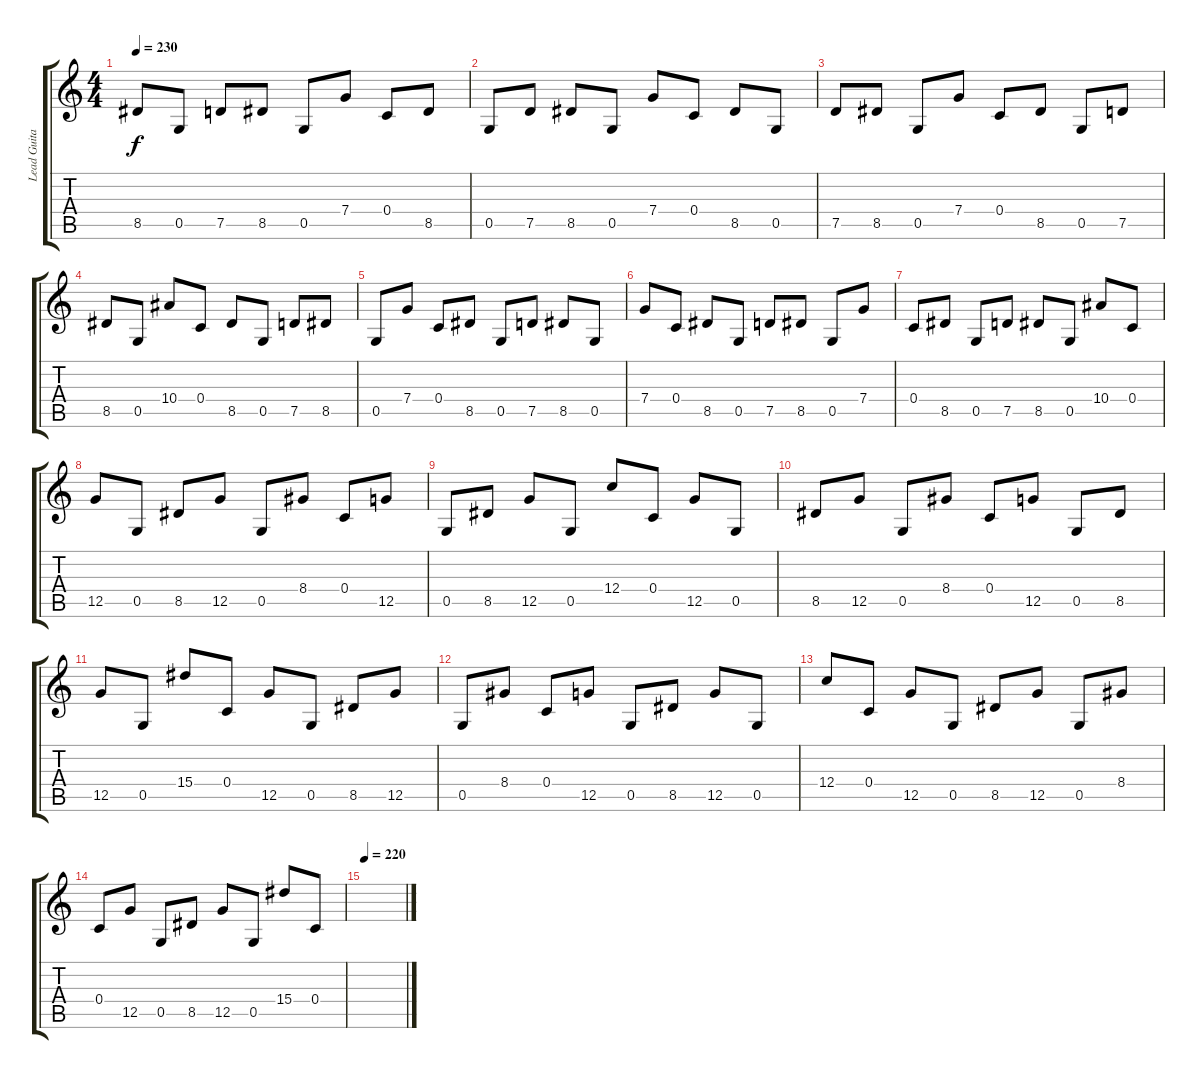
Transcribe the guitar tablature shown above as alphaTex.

\track ("Lead Guitar 2" "Lead Guita") {instrument distortionguitar}
\staff {score tabs}
\tuning (D4 A3 F3 C3 G2 C2) {hide}
\ts (4 4)
\tempo 230
\clef g2
\ks c
8.5.8{dy f} 0.5.8 7.5.8 8.5.8 0.5.8 7.4.8 0.4.8 8.5.8 |
0.5.8 7.5.8 8.5.8 0.5.8 7.4.8 0.4.8 8.5.8 0.5.8 |
7.5.8 8.5.8 0.5.8 7.4.8 0.4.8 8.5.8 0.5.8 7.5.8 |
8.5.8 0.5.8 10.4.8 0.4.8 8.5.8 0.5.8 7.5.8 8.5.8 |
0.5.8 7.4.8 0.4.8 8.5.8 0.5.8 7.5.8 8.5.8 0.5.8 |
7.4.8 0.4.8 8.5.8 0.5.8 7.5.8 8.5.8 0.5.8 7.4.8 |
0.4.8 8.5.8 0.5.8 7.5.8 8.5.8 0.5.8 10.4.8 0.4.8 |
12.5.8 0.5.8 8.5.8 12.5.8 0.5.8 8.4.8 0.4.8 12.5.8 |
0.5.8 8.5.8 12.5.8 0.5.8 12.4.8 0.4.8 12.5.8 0.5.8 |
8.5.8 12.5.8 0.5.8 8.4.8 0.4.8 12.5.8 0.5.8 8.5.8 |
12.5.8 0.5.8 15.4.8 0.4.8 12.5.8 0.5.8 8.5.8 12.5.8 |
0.5.8 8.4.8 0.4.8 12.5.8 0.5.8 8.5.8 12.5.8 0.5.8 |
12.4.8 0.4.8 12.5.8 0.5.8 8.5.8 12.5.8 0.5.8 8.4.8 |
0.4.8 12.5.8 0.5.8 8.5.8 12.5.8 0.5.8 15.4.8 0.4.8 |
\tempo 220
